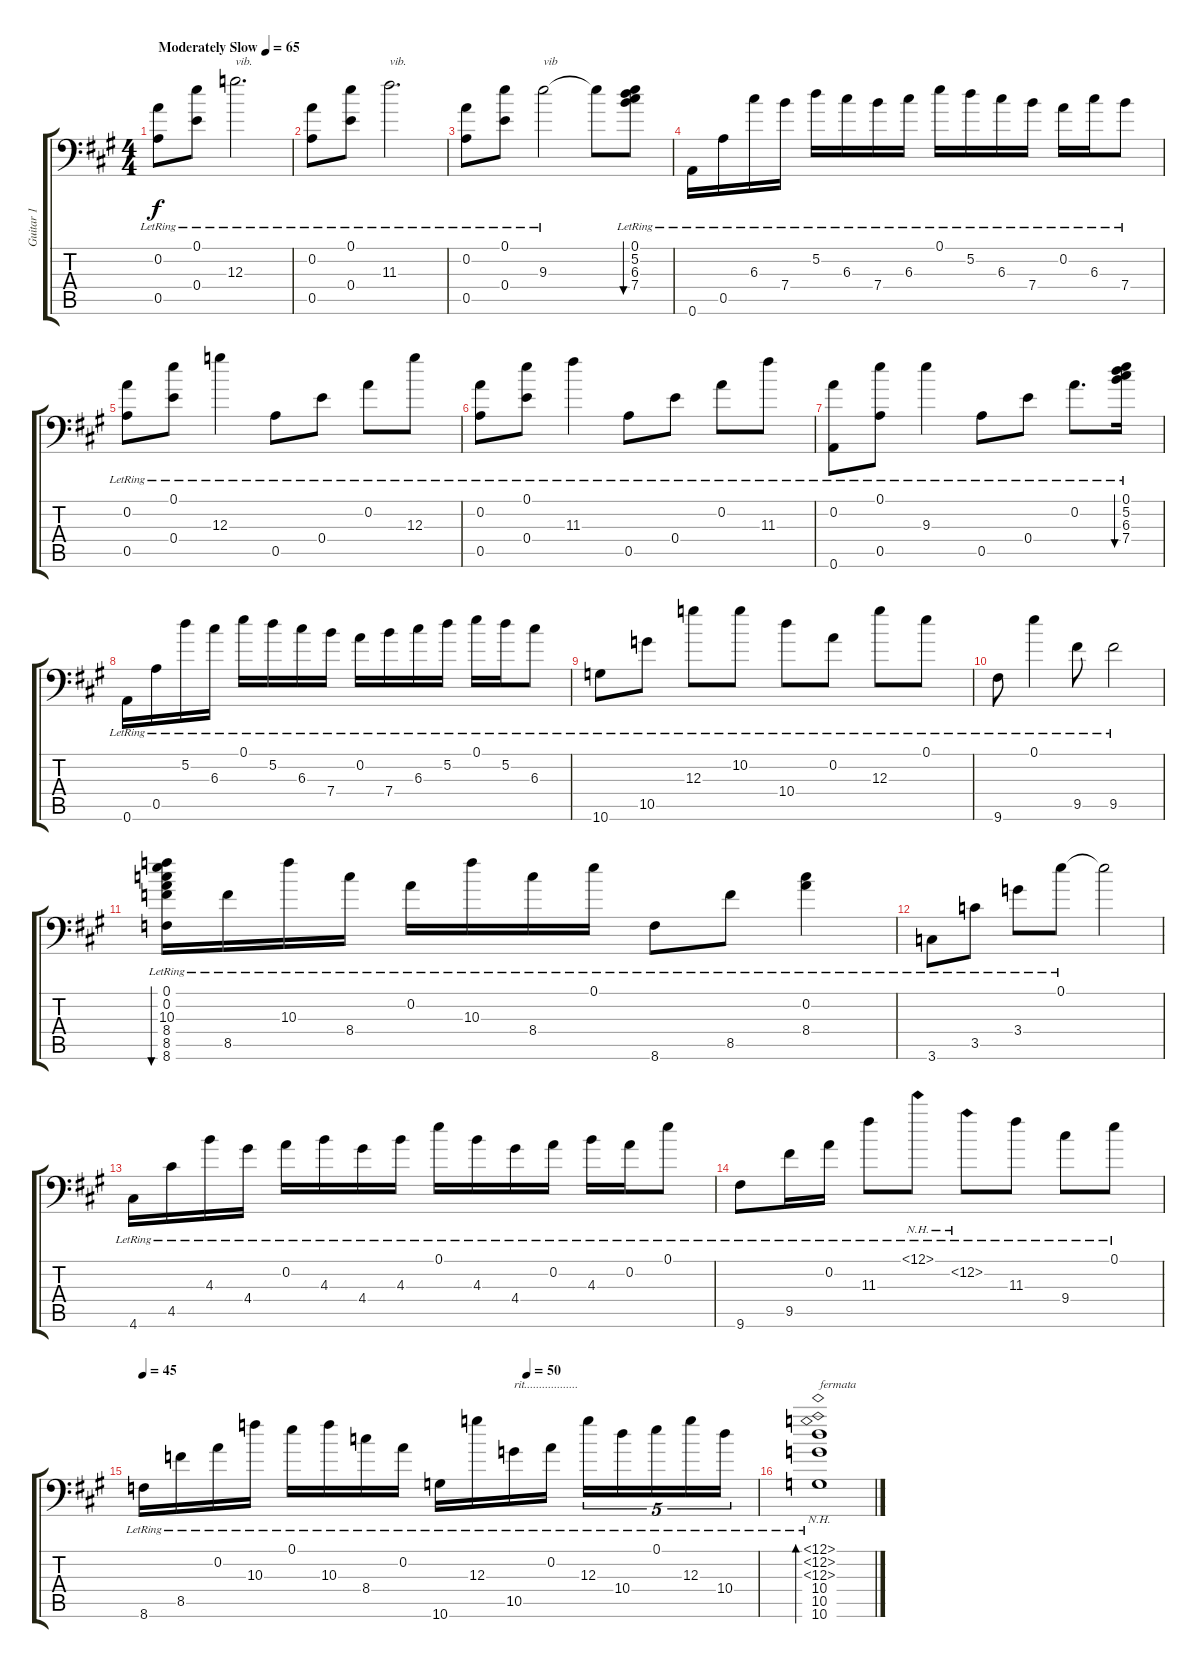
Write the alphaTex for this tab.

\track ("Guitar 1" "Guitar 1") {instrument acousticguitarsteel}
\staff {score tabs}
\tuning (E4 A3 G3 E3 A2 A1) {hide}
\ts (4 4)
\tempo (65 "Moderately Slow")
\clef f4
\ks a
(0.2{lr} 0.5{lr}).8{dy f instrument acousticguitarsteel} (0.1{lr} 0.4{lr}).8 12.3{lr}.2{d txt "vib."} |
(0.2{lr} 0.5{lr}).8 (0.1{lr} 0.4{lr}).8 11.3{lr}.2{d txt "vib."} |
(0.2{lr} 0.5{lr}).8 (0.1{lr} 0.4{lr}).8 9.3{lr}.2{txt "vib"} 9.3{t}.8 (0.1{lr} 5.2{lr} 6.3{lr} 7.4{lr}).8{bu 120} |
0.6{lr}.16 0.5{lr}.16 6.3{lr}.16 7.4{lr}.16 5.2{lr}.16 6.3{lr}.16 7.4{lr}.16 6.3{lr}.16 0.1{lr}.16 5.2{lr}.16 6.3{lr}.16 7.4{lr}.16 0.2{lr}.16 6.3{lr}.16 7.4{lr}.8 |
(0.2{lr} 0.5{lr}).8 (0.1{lr} 0.4{lr}).8 12.3{lr}.4 0.5{lr}.8 0.4{lr}.8 0.2{lr}.8 12.3{lr}.8 |
(0.2{lr} 0.5{lr}).8 (0.1{lr} 0.4{lr}).8 11.3{lr}.4 0.5{lr}.8 0.4{lr}.8 0.2{lr}.8 11.3{lr}.8 |
(0.2{lr} 0.6{lr}).8 (0.1{lr} 0.5{lr}).8 9.3{lr}.4 0.5{lr}.8 0.4{lr}.8 0.2{lr}.8{d} (0.1{lr} 5.2{lr} 6.3{lr} 7.4{lr}).16{bu 120} |
0.6{lr}.16 0.5{lr}.16 5.2{lr}.16 6.3{lr}.16 0.1{lr}.16 5.2{lr}.16 6.3{lr}.16 7.4{lr}.16 0.2{lr}.16 7.4{lr}.16 6.3{lr}.16 5.2{lr}.16 0.1{lr}.16 5.2{lr}.16 6.3{lr}.8 |
10.6{lr}.8 10.5{lr}.8 12.3{lr}.8 10.2{lr}.8 10.4{lr}.8 0.2{lr}.8 12.3{lr}.8 0.1{lr}.8 |
9.6{lr}.8 0.1{lr}.4 9.5{lr}.8 9.5{lr}.2 |
(0.1{lr} 0.2{lr} 10.3{lr} 8.4{lr} 8.5{lr} 8.6{lr}).16{bu 240} 8.5{lr}.16 10.3{lr}.16 8.4{lr}.16 0.2{lr}.16 10.3{lr}.16 8.4{lr}.16 0.1{lr}.16 8.6{lr}.8 8.5{lr}.8 (0.2{lr} 8.4{lr}).4 |
3.6{lr}.8 3.5{lr}.8 3.4{lr}.8 0.1{lr}.8 0.1{t}.2 |
4.6{lr}.16 4.5{lr}.16 4.3{lr}.16 4.4{lr}.16 0.2{lr}.16 4.3{lr}.16 4.4{lr}.16 4.3{lr}.16 0.1{lr}.16 4.3{lr}.16 4.4{lr}.16 0.2{lr}.16 4.3{lr}.16 0.2{lr}.16 0.1{lr}.8 |
9.6{lr}.8 9.5{lr}.16 0.2{lr}.16 11.3{lr}.8 12.1{nh lr}.8 12.2{nh lr}.8 11.3{lr}.8 9.4{lr}.8 0.1{lr}.8 |
\tempo 45
\tempo (50 0.625)
8.6{lr}.16 8.5{lr}.16 0.2{lr}.16 10.3{lr}.16 0.1{lr}.16 10.3{lr}.16 8.4{lr}.16 0.2{lr}.16 10.6{lr}.16 12.3{lr}.16 10.5{lr}.16{txt "rit.................."} 0.2{lr}.16 12.3{lr}.16{tu (5 4)} 10.4{lr}.16{tu (5 4)} 0.1{lr}.16{tu (5 4)} 12.3{lr}.16{tu (5 4)} 10.4{lr}.16{tu (5 4)} |
(12.1{nh lr} 12.2{nh lr} 12.3{nh lr} 10.4{lr} 10.5{lr} 10.6{lr}).1{bd 240 txt "fermata"}
